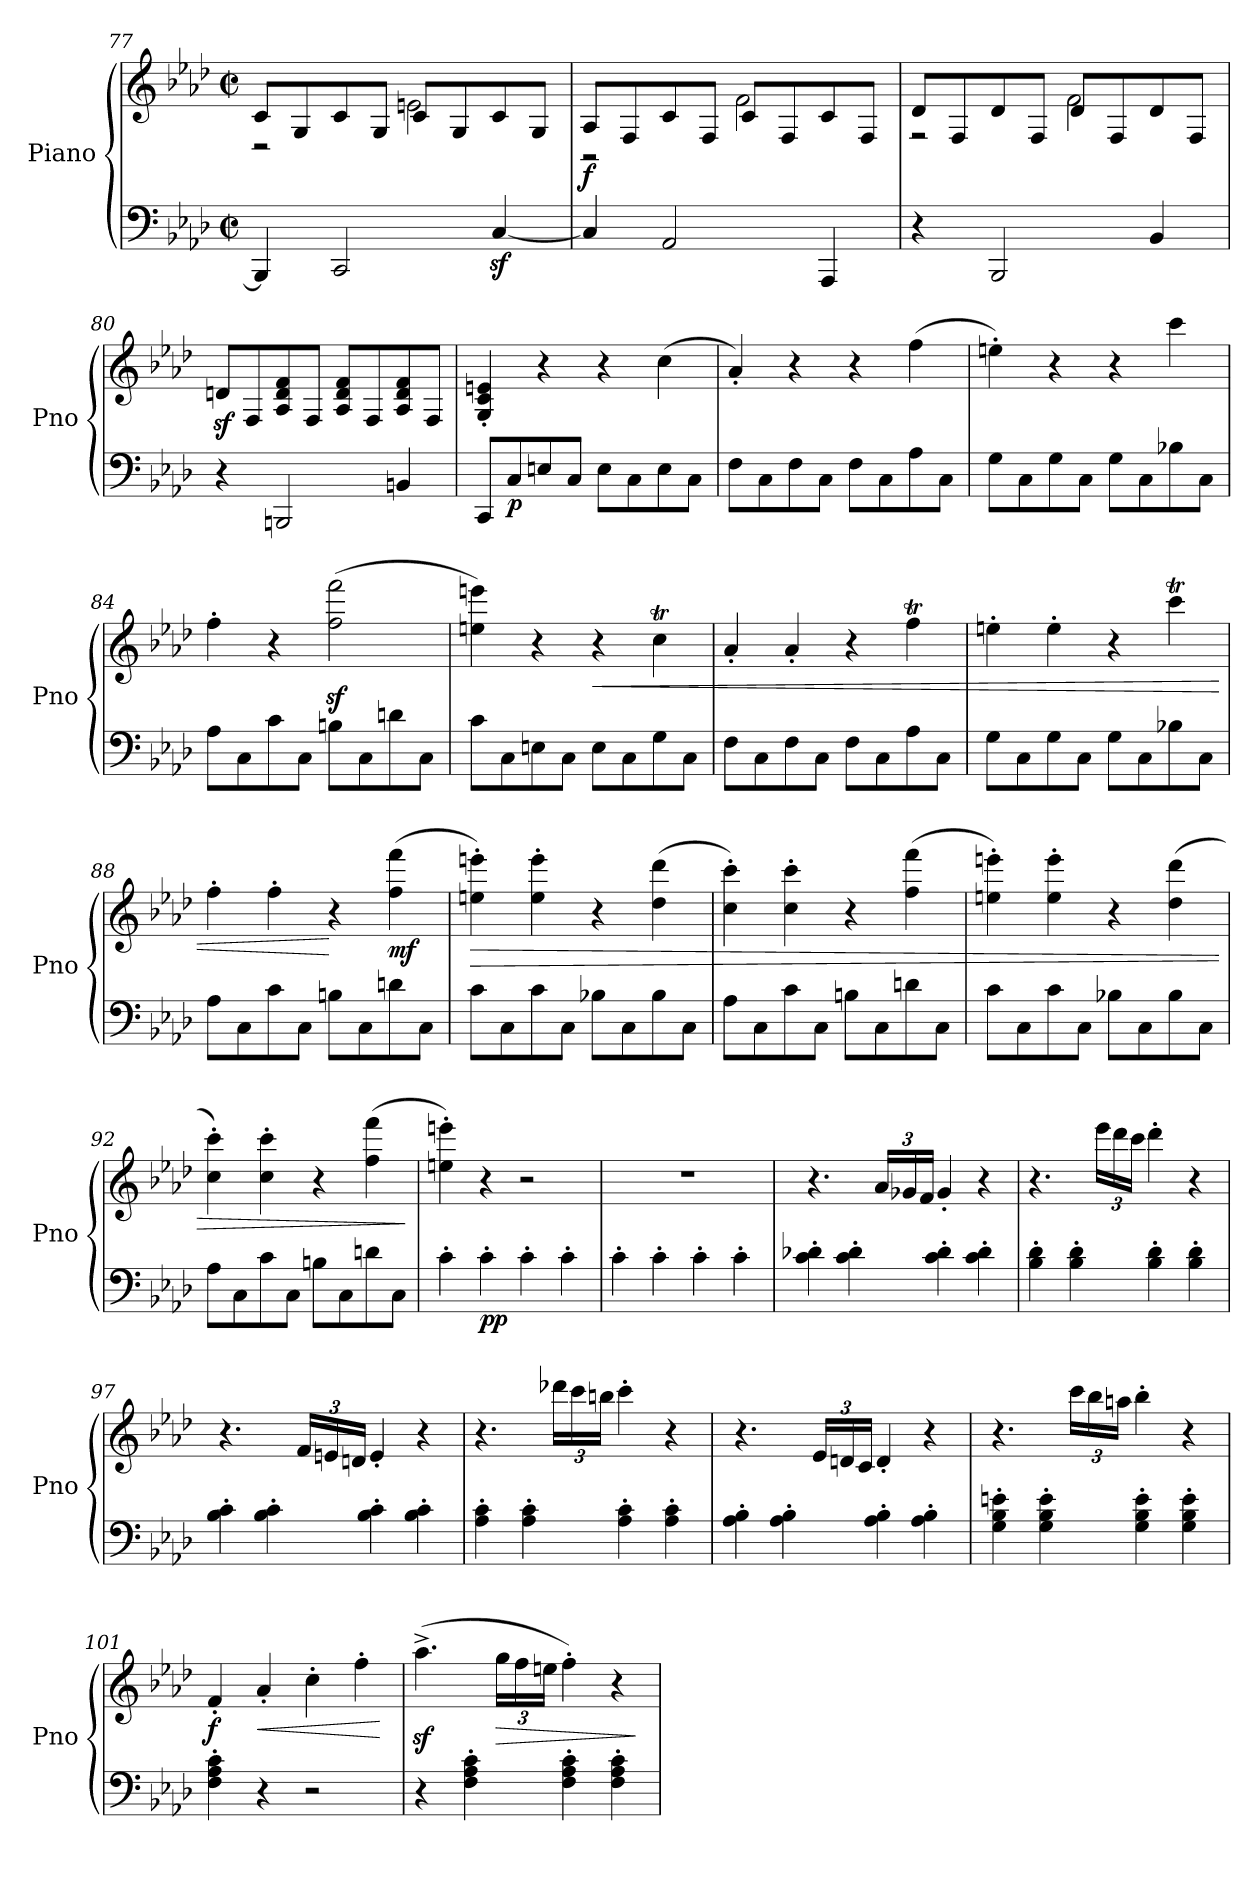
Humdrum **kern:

**kern	**kern	**dynam
*part1	*part1	*part1
*staff2	*staff1	*staff1/2
*I"Piano	*	*
*I'Pno	*	*
*clefF4	*clefG2	*
*k[b-e-a-d-]	*k[b-e-a-d-]	*
*A-:	*A-:	*
*M2/2	*M2/2	*
*met(c|)	*met(c|)	*
=77	=77	=77
*	*^	*
4BBB-/]	8c/L	2r	.
.	8G/	.	.
2CC/	8c/	.	.
.	8G/J	.	.
.	8c/L	2en\	.
.	8G/	.	.
[4Cz</	8c/	.	.
.	8G/J	.	.
!!LO:LB:g=z	!!
=78	=78	=78	=78
!	!	!	!LO:DY:b
4C/]	8A-/L	2r	f
.	8F/	.	.
2AA-/	8c/	.	.
.	8F/J	.	.
.	8c/L	2f\	.
.	8F/	.	.
4AAA-/	8c/	.	.
.	8F/J	.	.
=79	=79	=79	=79
4r	8d-/L	2r	.
.	8F/	.	.
2BBB-/	8d-/	.	.
.	8F/J	.	.
.	8d-/L	2f\	.
.	8F/	.	.
4BB-/	8d-/	.	.
.	8F/J	.	.
*	*v	*v	*
=80	=80	=80
4r	8dnz</L	.
.	8F/	.
2BBBn/	8A-/ 8d/ 8f/	.
.	8F/J	.
.	8A-/ 8d/ 8f/L	.
.	8F/	.
4BBn/	8A-/ 8d/ 8f/	.
.	8F/J	.
=81	=81	=81
8CC/L	4G/' 4c/' 4en/'	.
!	!	!LO:DY:b=2
8C/	.	p
8En/	4r	.
8C/J	.	.
8E\L	4r	.
8C\	.	.
8E\	(>4cc\	.
8C\J	.	.
=82	=82	=82
8F\L	4a-'/)	.
8C\	.	.
8F\	4r	.
8C\J	.	.
8F\L	4r	.
8C\	.	.
8A-\	(>4ff\	.
8C\J	.	.
!!LO:LB:g=z
=83	=83	=83
8G\L	4een'\)	.
8C\	.	.
8G\	4r	.
8C\J	.	.
8G\L	4r	.
8C\	.	.
8B-X\	4ccc\	.
8C\J	.	.
=84	=84	=84
8A-\L	4ff'\	.
8C\	.	.
8c\	4r	.
8C\J	.	.
8Bn\L	(>2ff\z< 2fff\z<	.
8C\	.	.
8dn\	.	.
8C\J	.	.
=85	=85	=85
8c\L	4een\ 4eeen\)	.
8C\	.	.
8En\	4r	.
8C\J	.	.
!	!	!LO:HP:b
8E\L	4r	<
8C\	.	.
8G\	4cct\	.
8C\J	.	.
=86	=86	=86
8F\L	4a-'/	.
8C\	.	.
8F\	4a-'/	.
8C\J	.	.
8F\L	4r	.
8C\	.	.
8A-\	4ffT\	.
8C\J	.	.
=87	=87	=87
8G\L	4een'\	.
8C\	.	.
8G\	4ee'\	.
8C\J	.	.
8G\L	4r	.
8C\	.	.
8B-X\	4ccct\	.
8C\J	.	.
!!LO:LB:g=z
=88	=88	=88
8A-\L	4ff'\	.
8C\	.	.
8c\	4ff'\	.
8C\J	.	.
8Bn\L	4r	[
8C\	.	.
!	!	!LO:DY:b
8dn\	(>4ff\ 4fff\	mf
8C\J	.	.
=89	=89	=89
!	!	!LO:HP:b
8c\L	4een\' 4eeen\')	>
8C\	.	.
8c\	4ee\' 4eee\'	.
8C\J	.	.
8B-X\L	4r	.
8C\	.	.
8B-\	(>4dd-\ 4ddd-\	.
8C\J	.	.
=90	=90	=90
8A-\L	4cc\' 4ccc\')	.
8C\	.	.
8c\	4cc\' 4ccc\'	.
8C\J	.	.
8Bn\L	4r	.
8C\	.	.
8dn\	(>4ff\ 4fff\	.
8C\J	.	.
=91	=91	=91
8c\L	4een\' 4eeen\')	.
8C\	.	.
8c\	4ee\' 4eee\'	.
8C\J	.	.
8B-X\L	4r	.
8C\	.	.
8B-\	(>4dd-\ 4ddd-\	.
8C\J	.	.
=92	=92	=92
8A-\L	4cc\' 4ccc\')	.
8C\	.	.
8c\	4cc\' 4ccc\'	.
8C\J	.	.
8Bn\L	4r	.
8C\	.	.
8dn\	(>4ff\ 4fff\	.
8C\J	.	.
.	.	]
!!LO:LB:g=z
=93	=93	=93
4c'\	4een\' 4eeen\')	.
!	!	!LO:DY:b=2
4c'\	4r	pp
4c'\	2r	.
4c'\	.	.
=94	=94	=94
4c'\	1r	.
4c'\	.	.
4c'\	.	.
4c'\	.	.
=95	=95	=95
4c\' 4d-X\'	4.r	.
4c\' 4d-\'	.	.
*	*Xbrackettup	*
.	24a-/LL	.
.	24g-X/	.
.	24f/JJ	.
4c\' 4d-\'	4g-'/	.
4c\' 4d-\'	4r	.
=96	=96	=96
4B-\' 4d-\'	4.r	.
4B-\' 4d-\'	.	.
.	24eee-\LL	.
.	24ddd-\	.
.	24ccc\JJ	.
4B-\' 4d-\'	4ddd-'\	.
4B-\' 4d-\'	4r	.
=97	=97	=97
4B-\' 4c\'	4.r	.
4B-\' 4c\'	.	.
.	24f/LL	.
.	24en/	.
.	24dn/JJ	.
4B-\' 4c\'	4e'/	.
4B-\' 4c\'	4r	.
!!LO:PB:g=z
=98	=98	=98
4A-\' 4c\'	4.r	.
4A-\' 4c\'	.	.
.	24ddd-X\LL	.
.	24ccc\	.
.	24bbn\JJ	.
4A-\' 4c\'	4ccc'\	.
4A-\' 4c\'	4r	.
=99	=99	=99
4A-\' 4B-\'	4.r	.
4A-\' 4B-\'	.	.
.	24e-/LL	.
.	24dn/	.
.	24c/JJ	.
4A-\' 4B-\'	4d'/	.
4A-\' 4B-\'	4r	.
=100	=100	=100
4G\' 4B-\' 4en\'	4.r	.
4G\' 4B-\' 4e\'	.	.
.	24ccc\LL	.
.	24bb-\	.
.	24aan\JJ	.
4G\' 4B-\' 4e\'	4bb-'\	.
4G\' 4B-\' 4e\'	4r	.
=101	=101	=101
!	!	!LO:DY:b
4F\' 4A-\' 4c\'	4f'/	f
!	!	!LO:HP:b
4r	4a-'/	<
2r	4cc'\	.
.	4ff'\	.
.	.	[
=102	=102	=102
4r	(>4.aa-z<^\	.
4F\' 4A-\' 4c\'	.	.
!	!	!LO:HP:b
.	24gg\LL	>
.	24ff\	.
.	24een\JJ	.
4F\' 4A-\' 4c\'	4ff'\)	.
4F\' 4A-\' 4c\'	4r	.
.	.	]
=	=	=
*-	*-	*-
